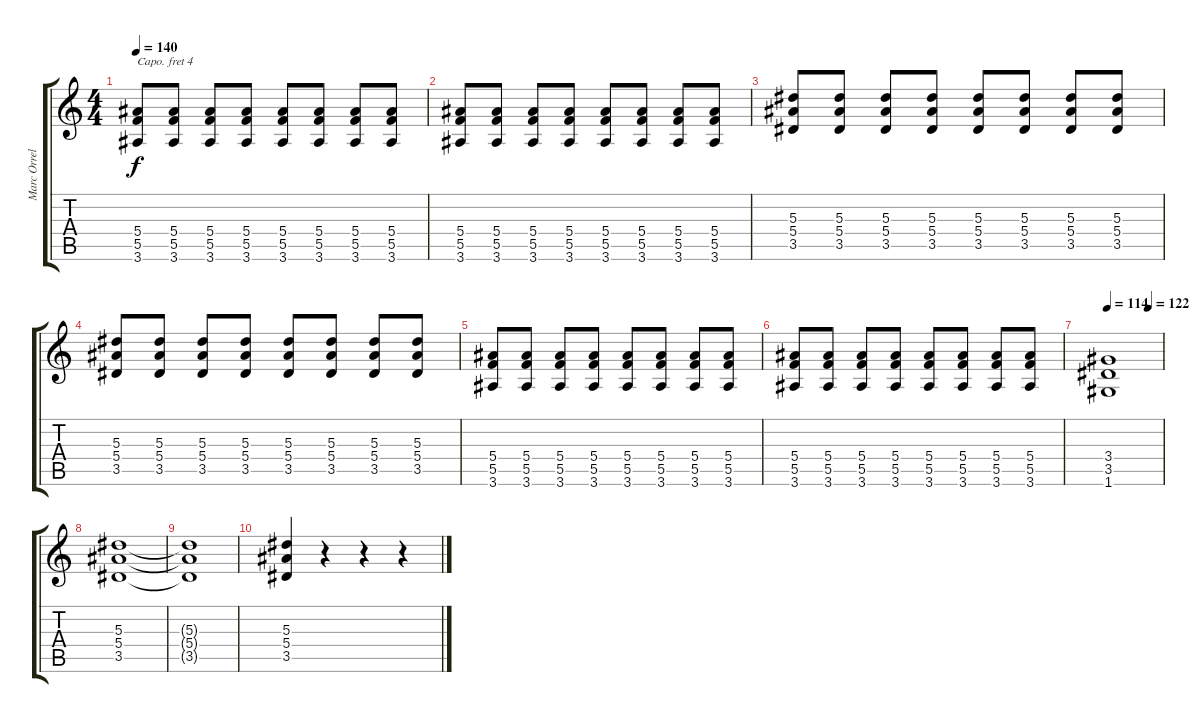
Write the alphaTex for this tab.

\track ("Marc Orrell" "Marc Orrel") {instrument overdrivenguitar}
\staff {score tabs}
\capo 4
\tuning (Eb4 Bb3 Gb3 Db3 Ab2 Eb2) {hide}
\ts (4 4)
\tempo 140
\clef g2
\ks c
(5.4 5.5 3.6).8{dy f} (5.4 5.5 3.6).8 (5.4 5.5 3.6).8 (5.4 5.5 3.6).8 (5.4 5.5 3.6).8 (5.4 5.5 3.6).8 (5.4 5.5 3.6).8 (5.4 5.5 3.6).8 |
(5.4 5.5 3.6).8 (5.4 5.5 3.6).8 (5.4 5.5 3.6).8 (5.4 5.5 3.6).8 (5.4 5.5 3.6).8 (5.4 5.5 3.6).8 (5.4 5.5 3.6).8 (5.4 5.5 3.6).8 |
(5.3 5.4 3.5).8{volume 13 instrument overdrivenguitar} (5.3 5.4 3.5).8 (5.3 5.4 3.5).8 (5.3 5.4 3.5).8 (5.3 5.4 3.5).8 (5.3 5.4 3.5).8 (5.3 5.4 3.5).8 (5.3 5.4 3.5).8 |
(5.3 5.4 3.5).8{volume 13 instrument overdrivenguitar} (5.3 5.4 3.5).8 (5.3 5.4 3.5).8 (5.3 5.4 3.5).8 (5.3 5.4 3.5).8 (5.3 5.4 3.5).8 (5.3 5.4 3.5).8 (5.3 5.4 3.5).8 |
(5.4 5.5 3.6).8 (5.4 5.5 3.6).8 (5.4 5.5 3.6).8 (5.4 5.5 3.6).8 (5.4 5.5 3.6).8 (5.4 5.5 3.6).8 (5.4 5.5 3.6).8 (5.4 5.5 3.6).8 |
(5.4 5.5 3.6).8 (5.4 5.5 3.6).8 (5.4 5.5 3.6).8 (5.4 5.5 3.6).8 (5.4 5.5 3.6).8 (5.4 5.5 3.6).8 (5.4 5.5 3.6).8 (5.4 5.5 3.6).8 |
\tempo 114
\tempo (122 0.75)
(3.4 3.5 1.6).1 |
(5.3 5.4 3.5).1 |
(5.3{t} 5.4{t} 3.5{t}).1 |
(5.3 5.4 3.5).4 r.4 r.4 r.4
